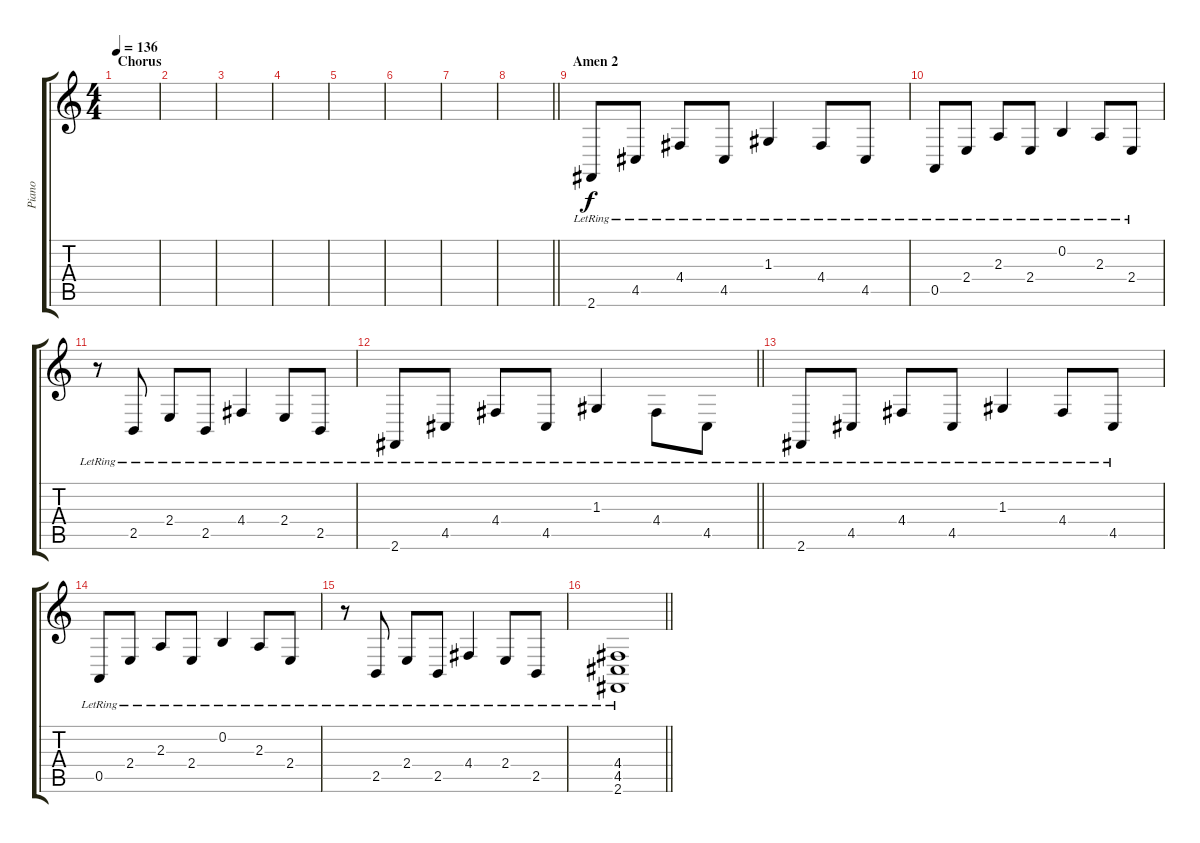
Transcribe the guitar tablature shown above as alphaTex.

\track ("Piano" "Piano") {instrument brightacousticpiano}
\staff {score tabs}
\tuning (E4 B3 G3 D3 A2 E2) {hide}
\ts (4 4)
\section ("" "Chorus")
\tempo 136
\clef g2
\ks c
|
|
|
|
|
|
|
\barLineRight lightlight
|
\section ("" "Amen 2")
2.6{lr}.8{dy f} 4.5{lr}.8 4.4{lr}.8 4.5{lr}.8 1.3{lr}.4 4.4{lr}.8 4.5{lr}.8 |
0.5{lr}.8 2.4{lr}.8 2.3{lr}.8 2.4{lr}.8 0.2{lr}.4 2.3{lr}.8 2.4{lr}.8 |
r.8 2.5{lr}.8 2.4{lr}.8 2.5{lr}.8 4.4{lr}.4 2.4{lr}.8 2.5{lr}.8 |
\barLineRight lightlight
2.6{lr}.8 4.5{lr}.8 4.4{lr}.8 4.5{lr}.8 1.3{lr}.4 4.4{lr}.8{beam Down} 4.5{lr}.8{beam Down} |
2.6{lr}.8 4.5{lr}.8 4.4{lr}.8 4.5{lr}.8 1.3{lr}.4 4.4{lr}.8 4.5{lr}.8 |
0.5{lr}.8 2.4{lr}.8 2.3{lr}.8 2.4{lr}.8 0.2{lr}.4 2.3{lr}.8 2.4{lr}.8 |
r.8 2.5{lr}.8 2.4{lr}.8 2.5{lr}.8 4.4{lr}.4 2.4{lr}.8 2.5{lr}.8 |
\barLineRight lightlight
(4.4 4.5 2.6{lr}).1
